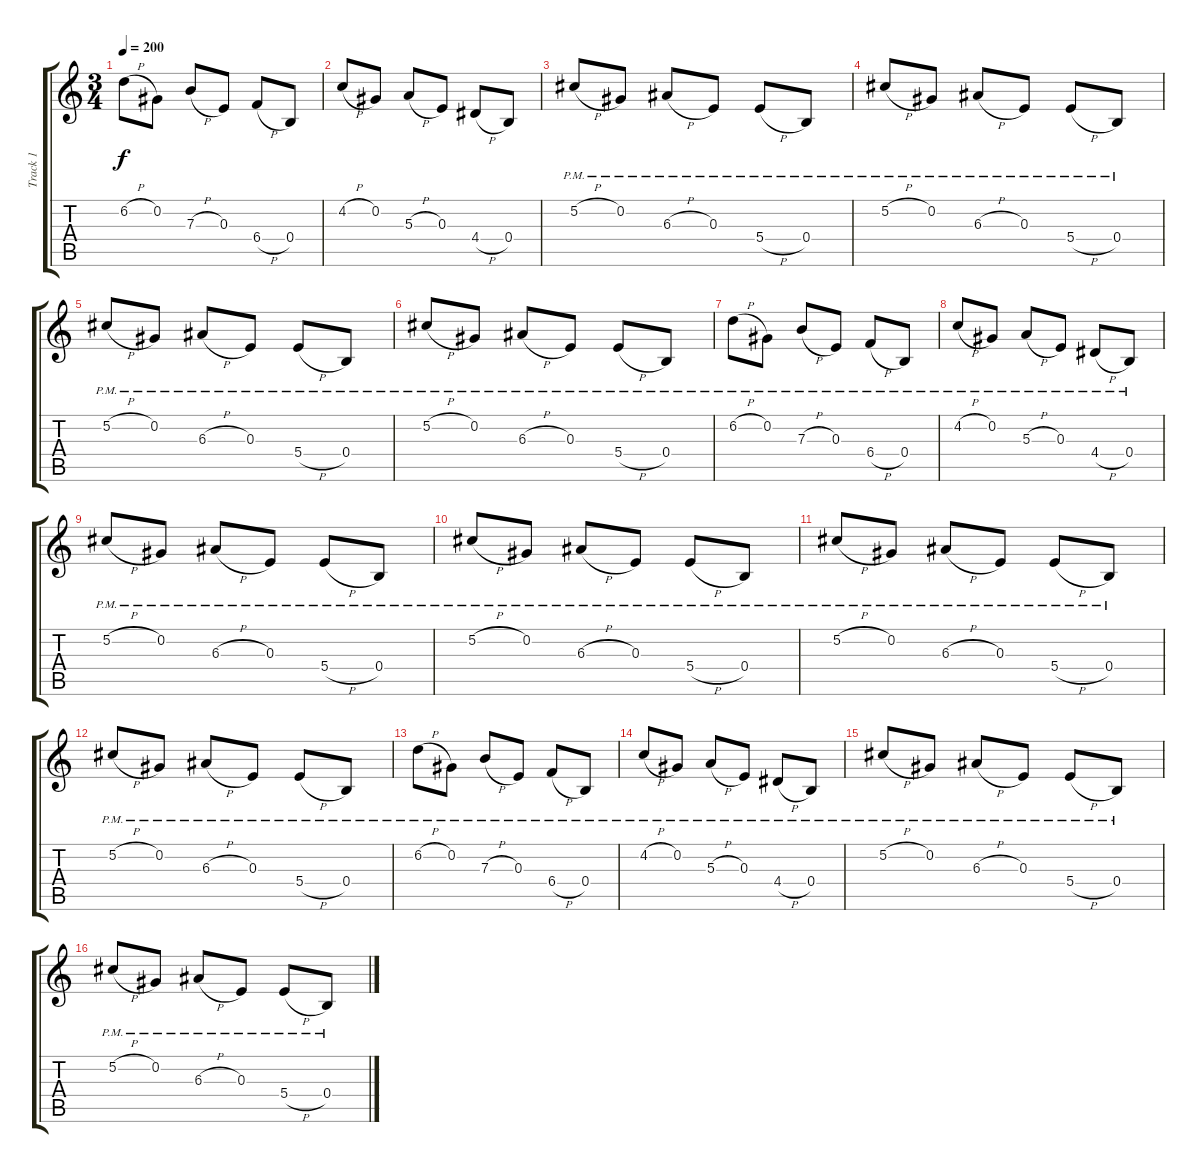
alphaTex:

\track ("Track 1" "Track 1") {instrument distortionguitar}
\staff {score tabs}
\tuning (Db4 Ab3 E3 B2 Gb2 Db2) {hide}
\ts (3 4)
\tempo 200
\clef g2
\ks c
6.2{h}.8{dy f} 0.2.8 7.3{h}.8 0.3.8 6.4{h}.8 0.4.8 |
4.2{h}.8 0.2.8 5.3{h}.8 0.3.8 4.4{h}.8 0.4.8 |
5.2{h pm}.8 0.2{pm}.8 6.3{h pm}.8 0.3{pm}.8 5.4{h pm}.8 0.4{pm}.8 |
5.2{h pm}.8 0.2{pm}.8 6.3{h pm}.8 0.3{pm}.8 5.4{h pm}.8 0.4{pm}.8 |
5.2{h pm}.8 0.2{pm}.8 6.3{h pm}.8 0.3{pm}.8 5.4{h pm}.8 0.4{pm}.8 |
5.2{h pm}.8 0.2{pm}.8 6.3{h pm}.8 0.3{pm}.8 5.4{h pm}.8 0.4{pm}.8 |
6.2{h pm}.8 0.2{pm}.8 7.3{h pm}.8 0.3{pm}.8 6.4{h pm}.8 0.4{pm}.8 |
4.2{h pm}.8 0.2{pm}.8 5.3{h pm}.8 0.3{pm}.8 4.4{h pm}.8 0.4{pm}.8 |
5.2{h pm}.8 0.2{pm}.8 6.3{h pm}.8 0.3{pm}.8 5.4{h pm}.8 0.4{pm}.8 |
5.2{h pm}.8 0.2{pm}.8 6.3{h pm}.8 0.3{pm}.8 5.4{h pm}.8 0.4{pm}.8 |
5.2{h pm}.8 0.2{pm}.8 6.3{h pm}.8 0.3{pm}.8 5.4{h pm}.8 0.4{pm}.8 |
5.2{h pm}.8 0.2{pm}.8 6.3{h pm}.8 0.3{pm}.8 5.4{h pm}.8 0.4{pm}.8 |
6.2{h pm}.8 0.2{pm}.8 7.3{h pm}.8 0.3{pm}.8 6.4{h pm}.8 0.4{pm}.8 |
4.2{h pm}.8 0.2{pm}.8 5.3{h pm}.8 0.3{pm}.8 4.4{h pm}.8 0.4{pm}.8 |
5.2{h pm}.8 0.2{pm}.8 6.3{h pm}.8 0.3{pm}.8 5.4{h pm}.8 0.4{pm}.8 |
5.2{h pm}.8 0.2{pm}.8 6.3{h pm}.8 0.3{pm}.8 5.4{h pm}.8 0.4{pm}.8
